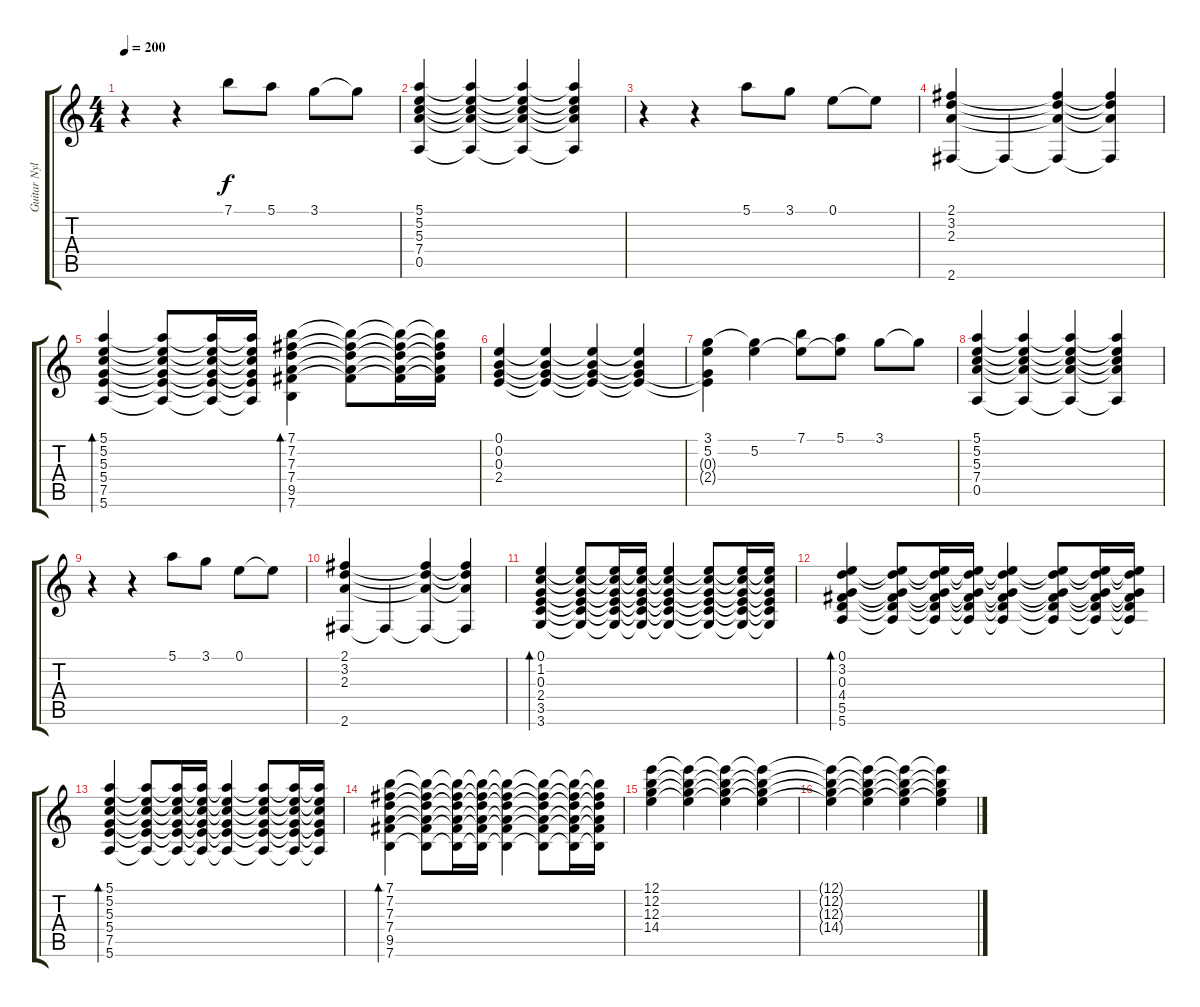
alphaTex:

\track ("Guitar Nylon" "Guitar Nyl") {instrument acousticguitarnylon}
\staff {score tabs}
\tuning (E4 B3 G3 D3 A2 E2) {hide}
\ts (4 4)
\tempo 200
\clef g2
\ks c
r.4{dy f} r.4 7.1.8 5.1.8 3.1.8 3.1{t}.8 |
(5.1 5.2 5.3 7.4 0.5).4 (5.1{t} 5.2{t} 5.3{t} 7.4{t} 0.5{t}).4 (5.1{t} 5.2{t} 5.3{t} 7.4{t} 0.5{t}).4 (5.1{t} 5.2{t} 5.3{t} 7.4{t} 0.5{t}).4 |
r.4 r.4 5.1.8 3.1.8 0.1.8 0.1{t}.8 |
(2.1 3.2 2.3 2.6).4 2.6{t}.4 (2.1{t} 3.2{t} 2.3{t} 2.6{t}).4 (2.1{t} 3.2{t} 2.3{t} 2.6{t}).4 |
(5.1 5.2 5.3 5.4 7.5 5.6).4{bd 120} (5.1{t} 5.2{t} 5.3{t} 5.4{t} 7.5{t} 5.6{t}).8 (5.1{t} 5.2{t} 5.3{t} 5.4{t} 7.5{t} 5.6{t}).16 (5.1{t} 5.2{t} 5.3{t} 5.4{t} 7.5{t} 5.6{t}).16 (7.1 7.2 7.3 7.4 9.5 7.6).4{bd 120} (7.1{t} 7.2{t} 7.3{t} 7.4{t} 9.5{t}).8 (7.1{t} 7.2{t} 7.3{t} 7.4{t} 9.5{t}).16 (7.1{t} 7.2{t} 7.3{t} 7.4{t} 9.5{t}).16 |
(0.1 0.2 0.3 2.4).4 (0.1{t} 0.2{t} 0.3{t} 2.4{t}).4 (0.1{t} 0.2{t} 0.3{t} 2.4{t}).4 (0.1{t} 0.2{t} 0.3{t} 2.4{t}).4 |
(3.1 5.2 0.3{t} 2.4{t}).4 (3.1{t} 5.2).4 (7.1 5.2{t}).8 (5.1 5.2{t}).8 3.1.8 3.1{t}.8 |
(5.1 5.2 5.3 7.4 0.5).4 (5.1{t} 5.2{t} 5.3{t} 7.4{t} 0.5{t}).4 (5.1{t} 5.2{t} 5.3{t} 7.4{t} 0.5{t}).4 (5.1{t} 5.2{t} 5.3{t} 7.4{t} 0.5{t}).4 |
r.4 r.4 5.1.8 3.1.8 0.1.8 0.1{t}.8 |
(2.1 3.2 2.3 2.6).4 2.6{t}.4 (2.1{t} 3.2{t} 2.3{t} 2.6{t}).4 (2.1{t} 3.2{t} 2.3{t} 2.6{t}).4 |
(0.1 1.2 0.3 2.4 3.5 3.6).4{bd 120} (0.1{t} 1.2{t} 0.3{t} 2.4{t} 3.5{t} 3.6{t}).8 (0.1{t} 1.2{t} 0.3{t} 2.4{t} 3.5{t} 3.6{t}).16 (0.1{t} 1.2{t} 0.3{t} 2.4{t} 3.5{t} 3.6{t}).16 (0.1{t} 1.2{t} 0.3{t} 2.4{t} 3.5{t} 3.6{t}).4 (0.1{t} 1.2{t} 0.3{t} 2.4{t} 3.5{t} 3.6{t}).8 (0.1{t} 1.2{t} 0.3{t} 2.4{t} 3.5{t} 3.6{t}).16 (0.1{t} 1.2{t} 0.3{t} 2.4{t} 3.5{t} 3.6{t}).16 |
(0.1 3.2 0.3 4.4 5.5 5.6).4{bd 120} (0.1{t} 3.2{t} 0.3{t} 4.4{t} 5.5{t} 5.6{t}).8 (0.1{t} 3.2{t} 0.3{t} 4.4{t} 5.5{t} 5.6{t}).16 (0.1{t} 3.2{t} 0.3{t} 4.4{t} 5.5{t} 5.6{t}).16 (0.1{t} 3.2{t} 0.3{t} 4.4{t} 5.5{t} 5.6{t}).4 (0.1{t} 3.2{t} 0.3{t} 4.4{t} 5.5{t} 5.6{t}).8 (0.1{t} 3.2{t} 0.3{t} 4.4{t} 5.5{t} 5.6{t}).16 (0.1{t} 3.2{t} 0.3{t} 4.4{t} 5.5{t} 5.6{t}).16 |
(5.1 5.2 5.3 5.4 7.5 5.6).4{bd 120} (5.1{t} 5.2{t} 5.3{t} 5.4{t} 7.5{t} 5.6{t}).8 (5.1{t} 5.2{t} 5.3{t} 5.4{t} 7.5{t} 5.6{t}).16 (5.1{t} 5.2{t} 5.3{t} 5.4{t} 7.5{t} 5.6{t}).16 (5.1{t} 5.2{t} 5.3{t} 5.4{t} 7.5{t} 5.6{t}).4 (5.1{t} 5.2{t} 5.3{t} 5.4{t} 7.5{t} 5.6{t}).8 (5.1{t} 5.2{t} 5.3{t} 5.4{t} 7.5{t} 5.6{t}).16 (5.1{t} 5.2{t} 5.3{t} 5.4{t} 7.5{t} 5.6{t}).16 |
(7.1 7.2 7.3 7.4 9.5 7.6).4{bd 120} (7.1{t} 7.2{t} 7.3{t} 7.4{t} 9.5{t} 7.6{t}).8 (7.1{t} 7.2{t} 7.3{t} 7.4{t} 9.5{t} 7.6{t}).16 (7.1{t} 7.2{t} 7.3{t} 7.4{t} 9.5{t} 7.6{t}).16 (7.1{t} 7.2{t} 7.3{t} 7.4{t} 9.5{t} 7.6{t}).4 (7.1{t} 7.2{t} 7.3{t} 7.4{t} 9.5{t} 7.6{t}).8 (7.1{t} 7.2{t} 7.3{t} 7.4{t} 9.5{t} 7.6{t}).16 (7.1{t} 7.2{t} 7.3{t} 7.4{t} 9.5{t} 7.6{t}).16 |
(12.1 12.2 12.3 14.4).4 (12.1{t} 12.2{t} 12.3{t} 14.4{t}).4 (12.1{t} 12.2{t} 12.3{t} 14.4{t}).4 (12.1{t} 12.2{t} 12.3{t} 14.4{t}).4 |
(12.1{t} 12.2{t} 12.3{t} 14.4{t}).4 (12.1{t} 12.2{t} 12.3{t} 14.4{t}).4 (12.1{t} 12.2{t} 12.3{t} 14.4{t}).4 (12.1{t} 12.2{t} 12.3{t} 14.4{t}).4
